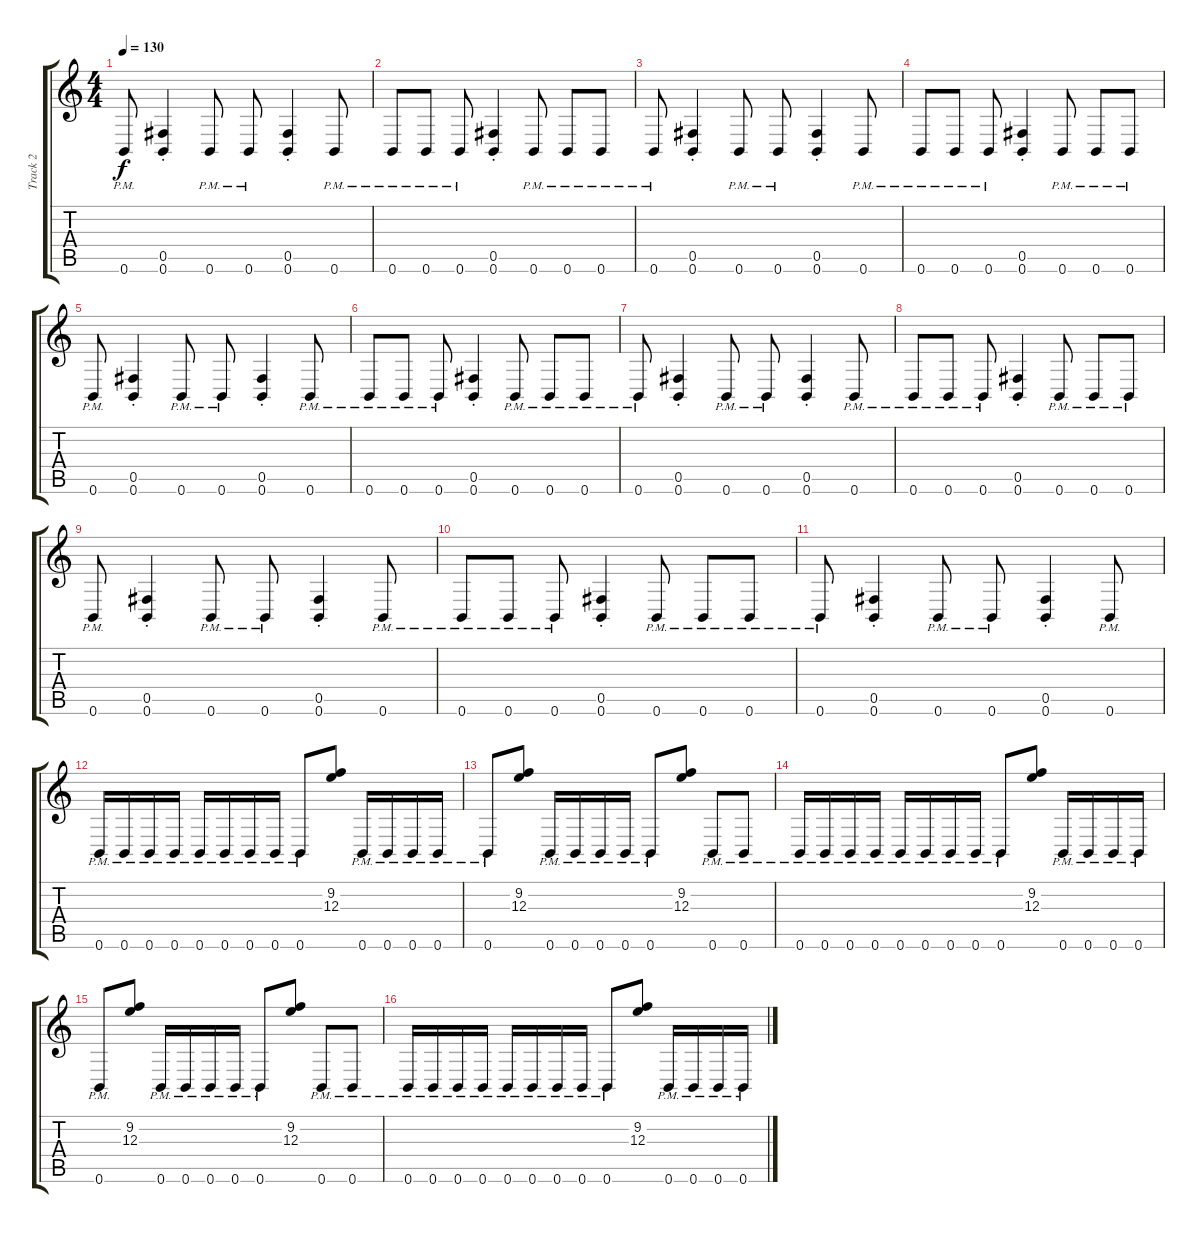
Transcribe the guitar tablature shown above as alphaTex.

\track ("Track 2" "Track 2") {instrument distortionguitar}
\staff {score tabs}
\tuning (Db4 Ab3 E3 B2 Gb2 B1) {hide}
\ts (4 4)
\tempo 130
\clef g2
\ks c
0.6{pm}.8{dy f} (0.5{st} 0.6{st}).4 0.6{pm}.8 0.6{pm}.8 (0.5{st} 0.6{st}).4 0.6{pm}.8 |
0.6{pm}.8 0.6{pm}.8 0.6{pm}.8 (0.5{st} 0.6{st}).4 0.6{pm}.8 0.6{pm}.8 0.6{pm}.8 |
0.6{pm}.8 (0.5{st} 0.6{st}).4 0.6{pm}.8 0.6{pm}.8 (0.5{st} 0.6{st}).4 0.6{pm}.8 |
0.6{pm}.8 0.6{pm}.8 0.6{pm}.8 (0.5{st} 0.6{st}).4 0.6{pm}.8 0.6{pm}.8 0.6{pm}.8 |
0.6{pm}.8 (0.5{st} 0.6{st}).4 0.6{pm}.8 0.6{pm}.8 (0.5{st} 0.6{st}).4 0.6{pm}.8 |
0.6{pm}.8 0.6{pm}.8 0.6{pm}.8 (0.5{st} 0.6{st}).4 0.6{pm}.8 0.6{pm}.8 0.6{pm}.8 |
0.6{pm}.8 (0.5{st} 0.6{st}).4 0.6{pm}.8 0.6{pm}.8 (0.5{st} 0.6{st}).4 0.6{pm}.8 |
0.6{pm}.8 0.6{pm}.8 0.6{pm}.8 (0.5{st} 0.6{st}).4 0.6{pm}.8 0.6{pm}.8 0.6{pm}.8 |
0.6{pm}.8 (0.5{st} 0.6{st}).4 0.6{pm}.8 0.6{pm}.8 (0.5{st} 0.6{st}).4 0.6{pm}.8 |
0.6{pm}.8 0.6{pm}.8 0.6{pm}.8 (0.5{st} 0.6{st}).4 0.6{pm}.8 0.6{pm}.8 0.6{pm}.8 |
0.6{pm}.8 (0.5{st} 0.6{st}).4 0.6{pm}.8 0.6{pm}.8 (0.5{st} 0.6{st}).4 0.6{pm}.8 |
0.6{pm}.16 0.6{pm}.16 0.6{pm}.16 0.6{pm}.16 0.6{pm}.16 0.6{pm}.16 0.6{pm}.16 0.6{pm}.16 0.6{pm}.8 (9.2 12.3).8 0.6{pm}.16 0.6{pm}.16 0.6{pm}.16 0.6{pm}.16 |
0.6{pm}.8 (9.2 12.3).8 0.6{pm}.16 0.6{pm}.16 0.6{pm}.16 0.6{pm}.16 0.6{pm}.8 (9.2 12.3).8 0.6{pm}.8 0.6{pm}.8 |
0.6{pm}.16 0.6{pm}.16 0.6{pm}.16 0.6{pm}.16 0.6{pm}.16 0.6{pm}.16 0.6{pm}.16 0.6{pm}.16 0.6{pm}.8 (9.2 12.3).8 0.6{pm}.16 0.6{pm}.16 0.6{pm}.16 0.6{pm}.16 |
0.6{pm}.8 (9.2 12.3).8 0.6{pm}.16 0.6{pm}.16 0.6{pm}.16 0.6{pm}.16 0.6{pm}.8 (9.2 12.3).8 0.6{pm}.8 0.6{pm}.8 |
0.6{pm}.16 0.6{pm}.16 0.6{pm}.16 0.6{pm}.16 0.6{pm}.16 0.6{pm}.16 0.6{pm}.16 0.6{pm}.16 0.6{pm}.8 (9.2 12.3).8 0.6{pm}.16 0.6{pm}.16 0.6{pm}.16 0.6{pm}.16
